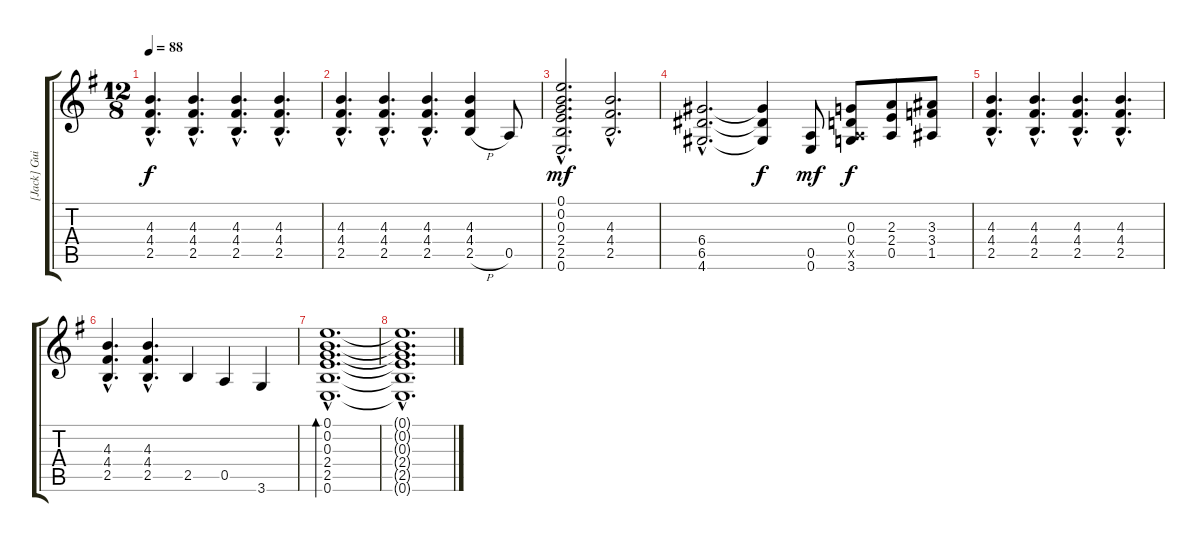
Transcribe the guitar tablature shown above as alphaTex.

\track ("[Jack] Guitar 1" "[Jack] Gui") {instrument electricguitarclean}
\staff {score tabs}
\tuning (E4 B3 G3 D3 A2 E2) {hide}
\ts (12 8)
\tempo 88
\clef g2
\ks g
(4.3{hac} 4.4{hac} 2.5{hac}).4{d dy f} (4.3{hac} 4.4{hac} 2.5{hac}).4{d} (4.3{hac} 4.4{hac} 2.5{hac}).4{d} (4.3{hac} 4.4{hac} 2.5{hac}).4{d} |
(4.3{hac} 4.4{hac} 2.5{hac}).4{d} (4.3{hac} 4.4{hac} 2.5{hac}).4{d} (4.3{hac} 4.4{hac} 2.5{hac}).4{d} (4.3 4.4 2.5{h}).4 0.5.8 |
(0.1{hac} 0.2{hac} 0.3{hac} 2.4{hac} 2.5{hac} 0.6{hac}).2{d dy mf} (4.3{hac} 4.4{hac} 2.5{hac}).2{d} |
(6.4{hac} 6.5{hac} 4.6{hac}).2{d} (6.4{t} 6.5{t} 4.6{t}).4{dy f} (0.5 0.6).8{dy mf} (0.3 0.4 0.5{x} 3.6).8{dy f} (2.3 2.4 0.5).8 (3.3 3.4 1.5).8 |
(4.3{hac} 4.4{hac} 2.5{hac}).4{d} (4.3{hac} 4.4{hac} 2.5{hac}).4{d} (4.3{hac} 4.4{hac} 2.5{hac}).4{d} (4.3{hac} 4.4{hac} 2.5{hac}).4{d} |
(4.3{hac} 4.4{hac} 2.5{hac}).4{d} (4.3{hac} 4.4{hac} 2.5{hac}).4{d} 2.5.4 0.5.4 3.6.4 |
(0.1{hac} 0.2{hac} 0.3{hac} 2.4{hac} 2.5{hac} 0.6{hac}).1{d bd 60} |
(0.1{hac t} 0.2{hac t} 0.3{hac t} 2.4{hac t} 2.5{hac t} 0.6{hac t}).1{d}
